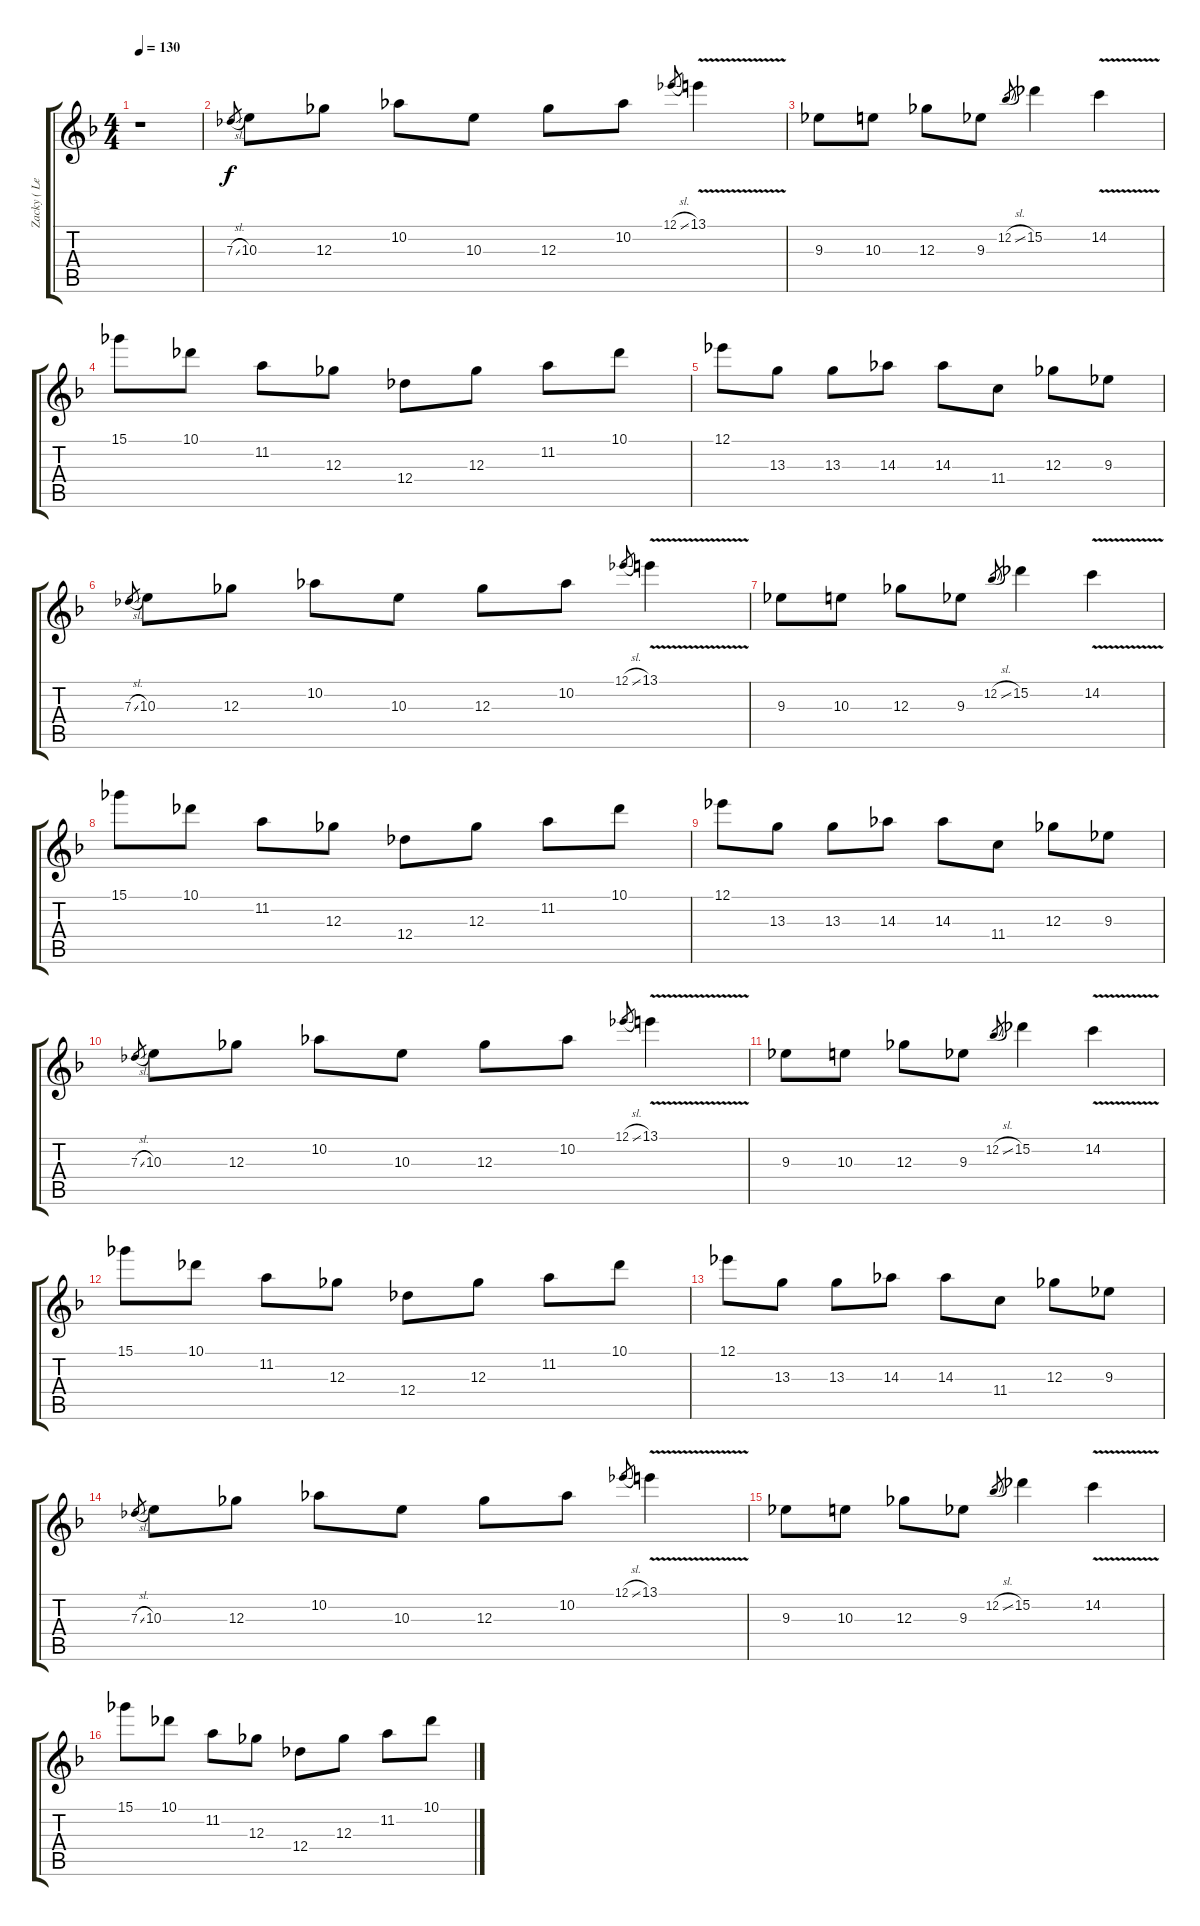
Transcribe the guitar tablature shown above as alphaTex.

\track ("Zacky ( Lead Gtr )" "Zacky ( Le") {instrument overdrivenguitar}
\staff {score tabs}
\tuning (Eb4 Bb3 Gb3 Db3 Ab2 Db2) {hide}
\ts (4 4)
\tempo 130
\clef g2
\ks f
r.1{dy mp} |
7.3{sl}.8{gr dy f} 10.3.8 12.3.8 10.2.8 10.3.8 12.3.8 10.2.8 12.1{sl}.8{gr} 13.1{v}.4 |
9.3.8 10.3.8 12.3.8 9.3.8 12.2{sl}.8{gr} 15.2.4 14.2{v}.4 |
15.1.8 10.1.8 11.2.8 12.3.8 12.4.8 12.3.8 11.2.8 10.1.8 |
12.1.8 13.3.8 13.3.8 14.3.8 14.3.8 11.4.8 12.3.8 9.3.8 |
7.3{sl}.8{gr} 10.3.8 12.3.8 10.2.8 10.3.8 12.3.8 10.2.8 12.1{sl}.8{gr} 13.1{v}.4 |
9.3.8 10.3.8 12.3.8 9.3.8 12.2{sl}.8{gr} 15.2.4 14.2{v}.4 |
15.1.8 10.1.8 11.2.8 12.3.8 12.4.8 12.3.8 11.2.8 10.1.8 |
12.1.8 13.3.8 13.3.8 14.3.8 14.3.8 11.4.8 12.3.8 9.3.8 |
7.3{sl}.8{gr} 10.3.8 12.3.8 10.2.8 10.3.8 12.3.8 10.2.8 12.1{sl}.8{gr} 13.1{v}.4 |
9.3.8 10.3.8 12.3.8 9.3.8 12.2{sl}.8{gr} 15.2.4 14.2{v}.4 |
15.1.8 10.1.8 11.2.8 12.3.8 12.4.8 12.3.8 11.2.8 10.1.8 |
12.1.8 13.3.8 13.3.8 14.3.8 14.3.8 11.4.8 12.3.8 9.3.8 |
7.3{sl}.8{gr} 10.3.8 12.3.8 10.2.8 10.3.8 12.3.8 10.2.8 12.1{sl}.8{gr} 13.1{v}.4 |
9.3.8 10.3.8 12.3.8 9.3.8 12.2{sl}.8{gr} 15.2.4 14.2{v}.4 |
15.1.8 10.1.8 11.2.8 12.3.8 12.4.8 12.3.8 11.2.8 10.1.8
